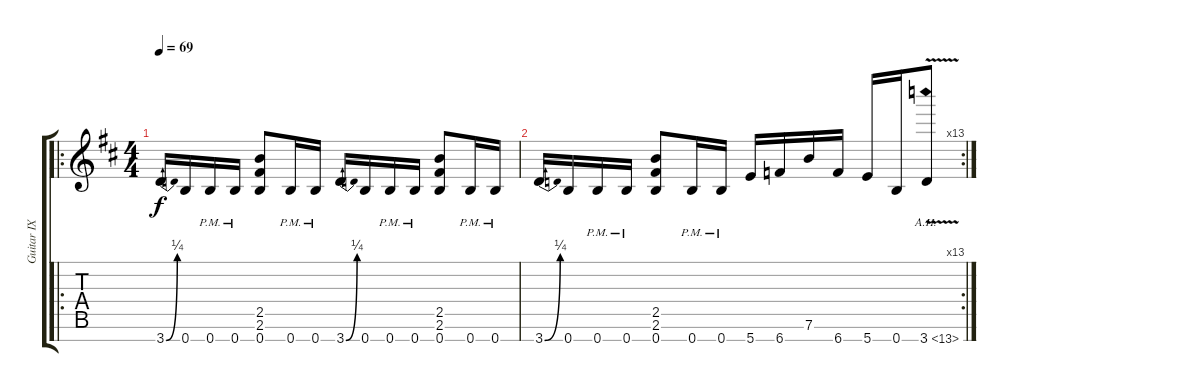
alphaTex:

\track ("Guitar IX (7 strings Standard Tuning)" "Guitar IX ") {instrument distortionguitar}
\staff {score tabs}
\tuning (E4 B3 G3 D3 A2 E2 B1) {hide}
\ro
\ts (4 4)
\tempo 69
\clef g2
\ks d
3.7{be (bend 0 0 60 1)}.16{ot 8vb dy f} 0.7.16{ot 8vb} 0.7{pm}.16{ot 8vb} 0.7{pm}.16{ot 8vb} (2.5 2.6 0.7).8{ot 8vb} 0.7{pm}.16{ot 8vb} 0.7{pm}.16{ot 8vb} 3.7{be (bend 0 0 60 1)}.16{ot 8vb} 0.7.16{ot 8vb} 0.7{pm}.16{ot 8vb} 0.7{pm}.16{ot 8vb} (2.5 2.6 0.7).8{ot 8vb} 0.7{pm}.16{ot 8vb} 0.7{pm}.16{ot 8vb} |
\rc 13
3.7{be (bend 0 0 60 1)}.16{ot 8vb} 0.7.16{ot 8vb} 0.7{pm}.16{ot 8vb} 0.7{pm}.16{ot 8vb} (2.5 2.6 0.7).8{ot 8vb} 0.7{pm}.16{ot 8vb} 0.7{pm}.16{ot 8vb} 5.7.16{ot 8vb} 6.7.16{ot 8vb} 7.6.16{ot 8vb} 6.7.16{ot 8vb} 5.7.16{ot 8vb} 0.7.16{ot 8vb} 3.7{ah 10 v}.8{ot 8vb}
